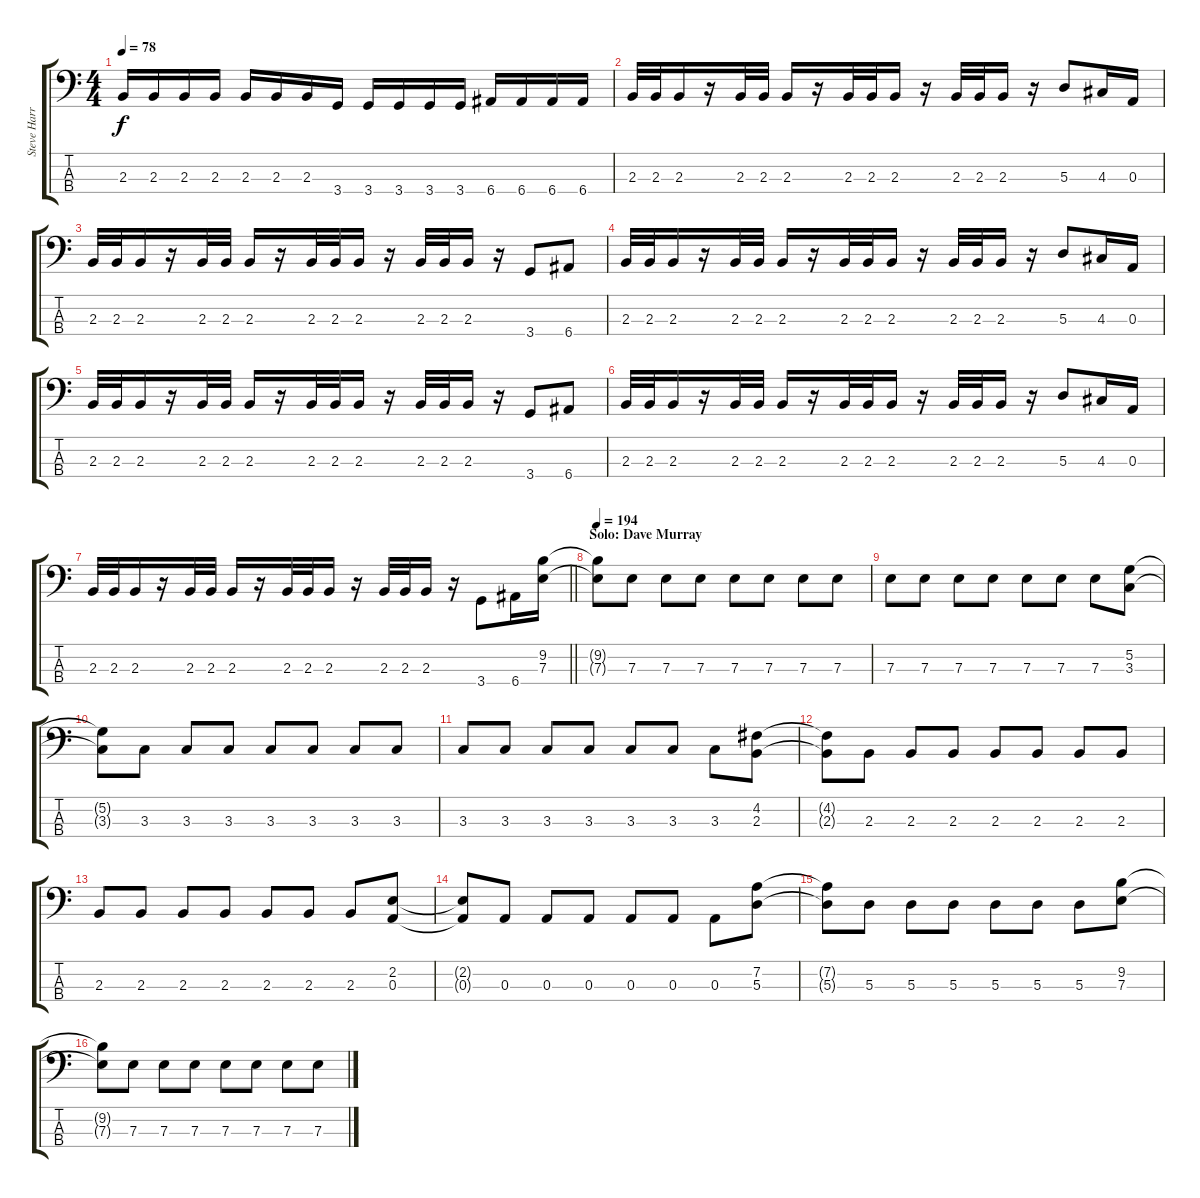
\track ("Steve Harris" "Steve Harr") {instrument electricbassfinger}
\staff {score tabs}
\tuning (G2 D2 A1 E1) {hide}
\ts (4 4)
\tempo 78
\clef f4
\ks c
2.3.16{dy f} 2.3.16 2.3.16 2.3.16 2.3.16 2.3.16 2.3.16 3.4.16 3.4.16 3.4.16 3.4.16 3.4.16 6.4.16 6.4.16 6.4.16 6.4.16 |
2.3.32 2.3.32 2.3.16 r.16 2.3.32 2.3.32 2.3.16 r.16 2.3.32 2.3.32 2.3.16 r.16 2.3.32 2.3.32 2.3.16 r.16 5.3.8 4.3.16 0.3.16 |
2.3.32 2.3.32 2.3.16 r.16 2.3.32 2.3.32 2.3.16 r.16 2.3.32 2.3.32 2.3.16 r.16 2.3.32 2.3.32 2.3.16 r.16 3.4.8 6.4.8 |
2.3.32 2.3.32 2.3.16 r.16 2.3.32 2.3.32 2.3.16 r.16 2.3.32 2.3.32 2.3.16 r.16 2.3.32 2.3.32 2.3.16 r.16 5.3.8 4.3.16 0.3.16 |
2.3.32 2.3.32 2.3.16 r.16 2.3.32 2.3.32 2.3.16 r.16 2.3.32 2.3.32 2.3.16 r.16 2.3.32 2.3.32 2.3.16 r.16 3.4.8 6.4.8 |
2.3.32 2.3.32 2.3.16 r.16 2.3.32 2.3.32 2.3.16 r.16 2.3.32 2.3.32 2.3.16 r.16 2.3.32 2.3.32 2.3.16 r.16 5.3.8 4.3.16 0.3.16 |
\barLineRight lightlight
2.3.32 2.3.32 2.3.16 r.16 2.3.32 2.3.32 2.3.16 r.16 2.3.32 2.3.32 2.3.16 r.16 2.3.32 2.3.32 2.3.16 r.16 3.4.8 6.4.16 (9.2 7.3).16 |
\section ("" "Solo: Dave Murray")
\tempo 194
(9.2{t} 7.3{t}).8 7.3.8 7.3.8 7.3.8 7.3.8 7.3.8 7.3.8 7.3.8 |
7.3.8 7.3.8 7.3.8 7.3.8 7.3.8 7.3.8 7.3.8 (5.2 3.3).8 |
(5.2{t} 3.3{t}).8 3.3.8 3.3.8 3.3.8 3.3.8 3.3.8 3.3.8 3.3.8 |
3.3.8 3.3.8 3.3.8 3.3.8 3.3.8 3.3.8 3.3.8 (4.2 2.3).8 |
(4.2{t} 2.3{t}).8 2.3.8 2.3.8 2.3.8 2.3.8 2.3.8 2.3.8 2.3.8 |
2.3.8 2.3.8 2.3.8 2.3.8 2.3.8 2.3.8 2.3.8 (2.2 0.3).8 |
(2.2{t} 0.3{t}).8 0.3.8 0.3.8 0.3.8 0.3.8 0.3.8 0.3.8 (7.2 5.3).8 |
(7.2{t} 5.3{t}).8 5.3.8 5.3.8 5.3.8 5.3.8 5.3.8 5.3.8 (9.2 7.3).8 |
(9.2{t} 7.3{t}).8 7.3.8 7.3.8 7.3.8 7.3.8 7.3.8 7.3.8 7.3.8
